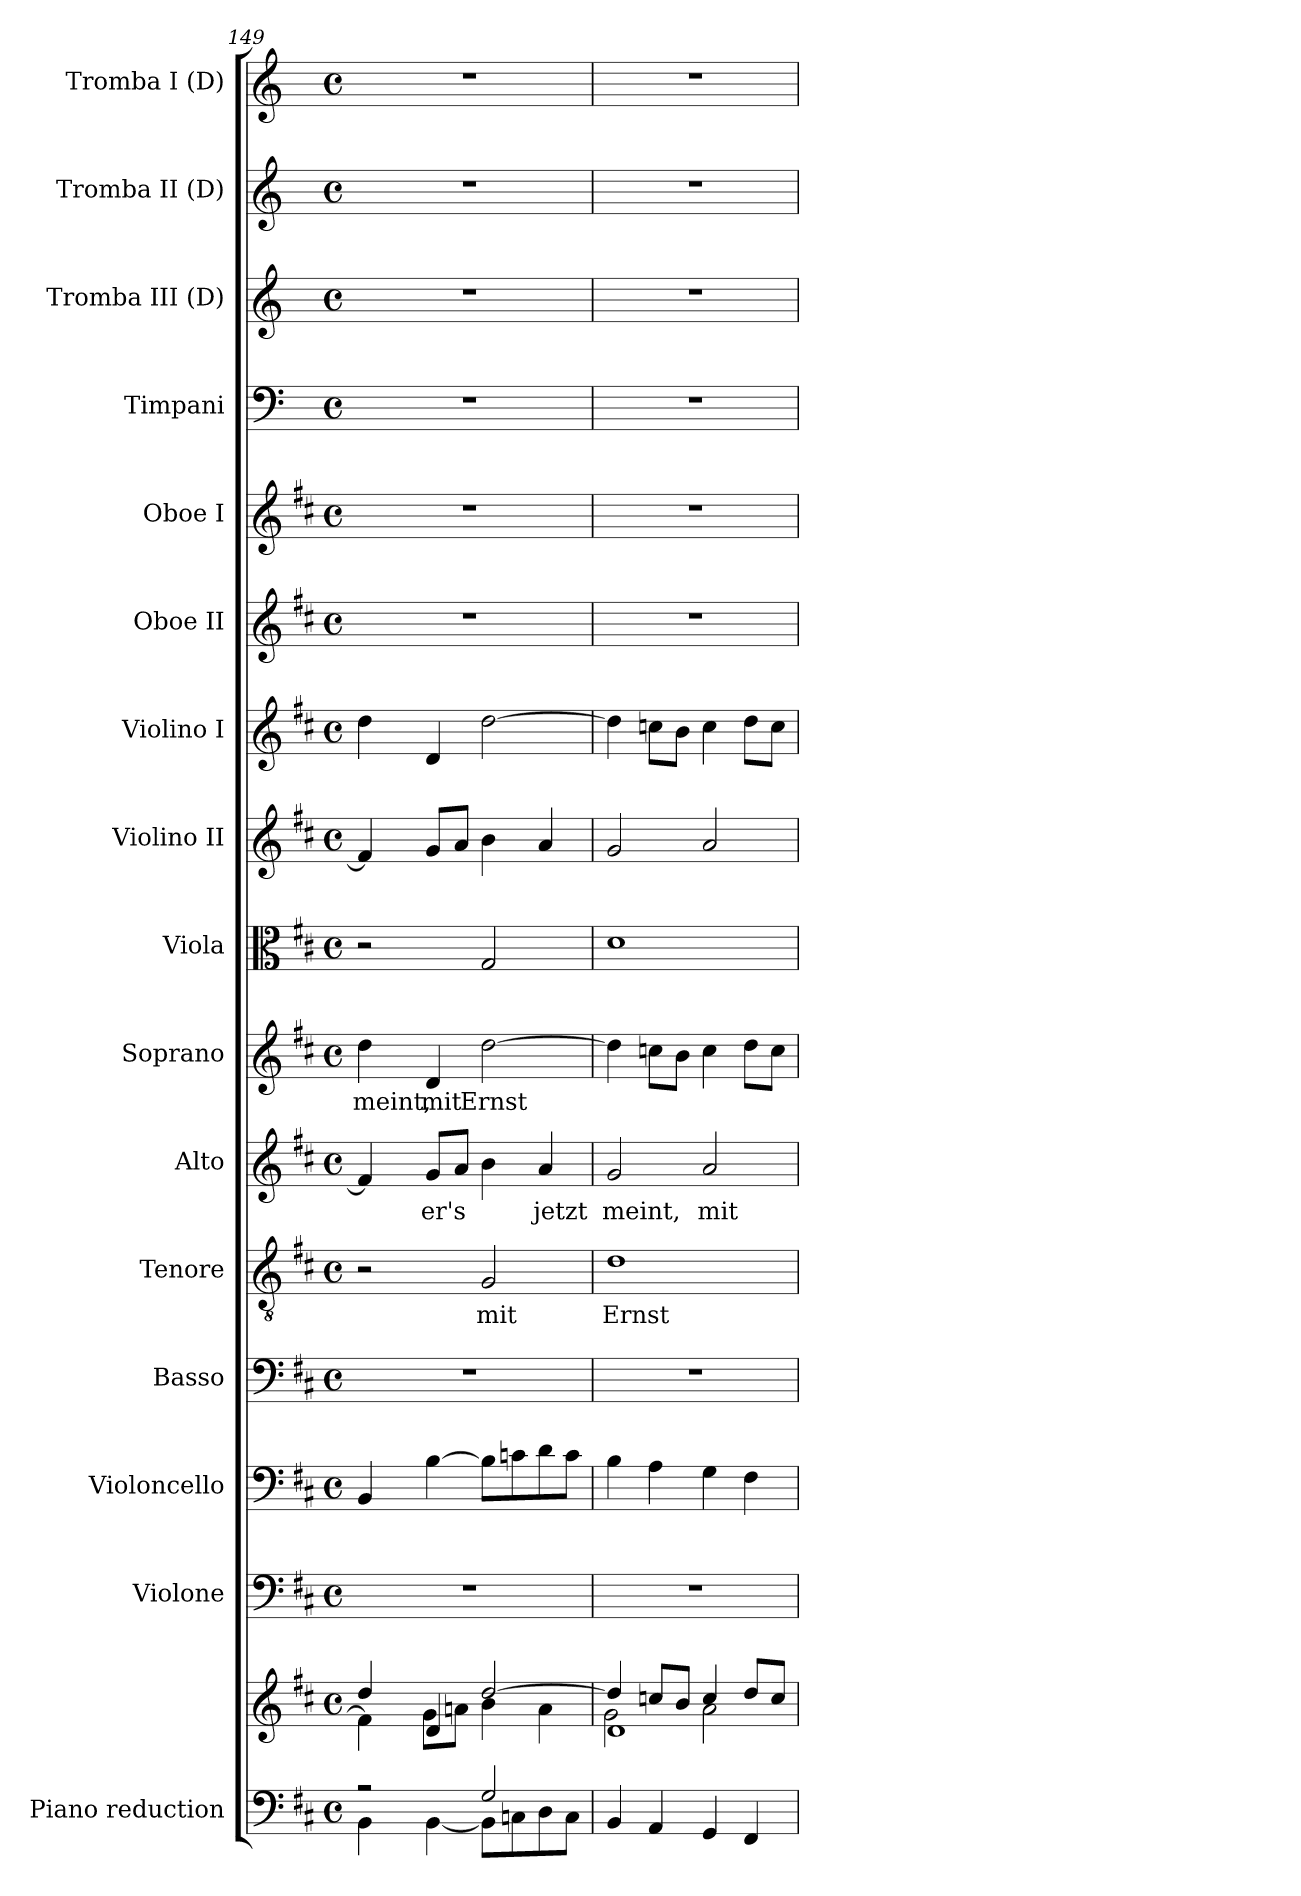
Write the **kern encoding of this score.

**kern	**kern	**kern	**kern	**kern	**kern	**text	**kern	**text	**kern	**text	**kern	**kern	**kern	**kern	**kern	**kern	**kern	**kern	**kern
*part16	*part16	*part15	*part14	*part13	*part12	*part12	*part11	*part11	*part10	*part10	*part9	*part8	*part7	*part6	*part5	*part4	*part3	*part2	*part1
*staff17	*staff16	*staff15	*staff14	*staff13	*staff12	*staff12	*staff11	*staff11	*staff10	*staff10	*staff9	*staff8	*staff7	*staff6	*staff5	*staff4	*staff3	*staff2	*staff1
*I"Piano reduction	*	*I"Violone	*I"Violoncello	*I"Basso	*I"Tenore	*	*I"Alto	*	*I"Soprano	*	*I"Viola	*I"Violino II	*I"Violino I	*I"Oboe II	*I"Oboe I	*I"Timpani	*I"Tromba III (D)	*I"Tromba II (D)	*I"Tromba I (D)
*I'Pno	*	*	*	*	*	*	*	*	*	*	*	*	*	*I'Ob	*I'Ob	*I'Timp	*	*	*
*clefF4	*clefG2	*clefF4	*clefF4	*clefF4	*clefGv2	*	*clefG2	*	*clefG2	*	*clefC3	*clefG2	*clefG2	*clefG2	*clefG2	*clefF4	*clefG2	*clefG2	*clefG2
*	*	*ITrd7c12	*	*	*	*	*	*	*	*	*	*	*	*	*	*	*ITrd-1c-2	*ITrd-1c-2	*ITrd-1c-2
*k[f#c#]	*k[f#c#]	*k[f#c#]	*k[f#c#]	*k[f#c#]	*k[f#c#]	*	*k[f#c#]	*	*k[f#c#]	*	*k[f#c#]	*k[f#c#]	*k[f#c#]	*k[f#c#]	*k[f#c#]	*k[]	*k[f#c#]	*k[f#c#]	*k[f#c#]
*M4/4	*M4/4	*M4/4	*M4/4	*M4/4	*M4/4	*	*M4/4	*	*M4/4	*	*M4/4	*M4/4	*M4/4	*M4/4	*M4/4	*M4/4	*M4/4	*M4/4	*M4/4
*met(c)	*met(c)	*met(c)	*met(c)	*met(c)	*met(c)	*	*met(c)	*	*met(c)	*	*met(c)	*met(c)	*met(c)	*met(c)	*met(c)	*met(c)	*met(c)	*met(c)	*met(c)
=149	=149	=149	=149	=149	=149	=149	=149	=149	=149	=149	=149	=149	=149	=149	=149	=149	=149	=149	=149
*^	*^	*	*	*	*	*	*	*	*	*	*	*	*	*	*	*	*	*	*
!	!	!	!	!	!	!	!	!	!	!	!	!LO:LY:b	!	!	!	!	!	!	!	!	!
2r	4BB\	4dd/	4f#\]	1r	4BB/	1r	2r	.	4f#/]	.	4dd\	meint,	2r	4f#/]	4dd\	1r	1r	1r	1r	1r	1r
!	!	!	!	!	!	!	!	!	!	!LO:LY:b	!	!LO:LY:b	!	!	!	!	!	!	!	!	!
.	[4BB\	4d/	8g\L	.	[4B\	.	.	.	8g/L	er's	4d/	mit	.	8g/L	4d/	.	.	.	.	.	.
.	.	.	8an\J	.	.	.	.	.	8a/J	.	.	.	.	8a/J	.	.	.	.	.	.	.
!	!	!	!	!	!	!	!	!LO:LY:b	!	!	!	!LO:LY:b	!	!	!	!	!	!	!	!	!
2G/	8BB\L]	[2dd/	4b\	.	8B\L]	.	2G/	mit	4b\	.	[2dd\	-Ernst	2G/	4b\	[2dd\	.	.	.	.	.	.
.	8Cn\	.	.	.	8cn\	.	.	.	.	.	.	.	.	.	.	.	.	.	.	.	.
!	!	!	!	!	!	!	!	!	!	!LO:LY:b	!	!	!	!	!	!	!	!	!	!	!
.	8D\	.	4a\	.	8d\	.	.	.	4a/	jetzt	.	.	.	4a/	.	.	.	.	.	.	.
.	8C\J	.	.	.	8c\J	.	.	.	.	.	.	.	.	.	.	.	.	.	.	.	.
!!LO:PB:g=z
=150	=150	=150	=150	=150	=150	=150	=150	=150	=150	=150	=150	=150	=150	=150	=150	=150	=150	=150	=150	=150	=150
*	*	*	*^	*	*	*	*	*	*	*	*	*	*	*	*	*	*	*	*	*	*
!	!	!	!	!	!	!	!	!	!LO:LY:b	!	!LO:LY:b	!	!	!	!	!	!	!	!	!	!	!
*v	*v	*	*	*	*	*	*	*	*	*	*	*	*	*	*	*	*	*	*	*	*	*
4BB/	4dd/]	1d	2g\	1r	4B\	1r	1d	Ernst	2g/	meint,	4dd\]	.	1d	2g/	4dd\]	1r	1r	1r	1r	1r	1r
4AA/	8ccn/L	.	.	.	4A\	.	.	.	.	.	8ccn\L	.	.	.	8ccn\L	.	.	.	.	.	.
.	8b/J	.	.	.	.	.	.	.	.	.	8b\J	.	.	.	8b\J	.	.	.	.	.	.
!	!	!	!	!	!	!	!	!	!	!LO:LY:b	!	!	!	!	!	!	!	!	!	!	!
4GG/	4cc/	.	2a\	.	4G\	.	.	.	2a/	mit	4cc\	.	.	2a/	4cc\	.	.	.	.	.	.
4FF#/	8dd/L	.	.	.	4F#\	.	.	.	.	.	8dd\L	.	.	.	8dd\L	.	.	.	.	.	.
.	8cc/J	.	.	.	.	.	.	.	.	.	8cc\J	.	.	.	8cc\J	.	.	.	.	.	.
*	*v	*v	*v	*	*	*	*	*	*	*	*	*	*	*	*	*	*	*	*	*	*
=	=	=	=	=	=	=	=	=	=	=	=	=	=	=	=	=	=	=	=
*-	*-	*-	*-	*-	*-	*-	*-	*-	*-	*-	*-	*-	*-	*-	*-	*-	*-	*-	*-
